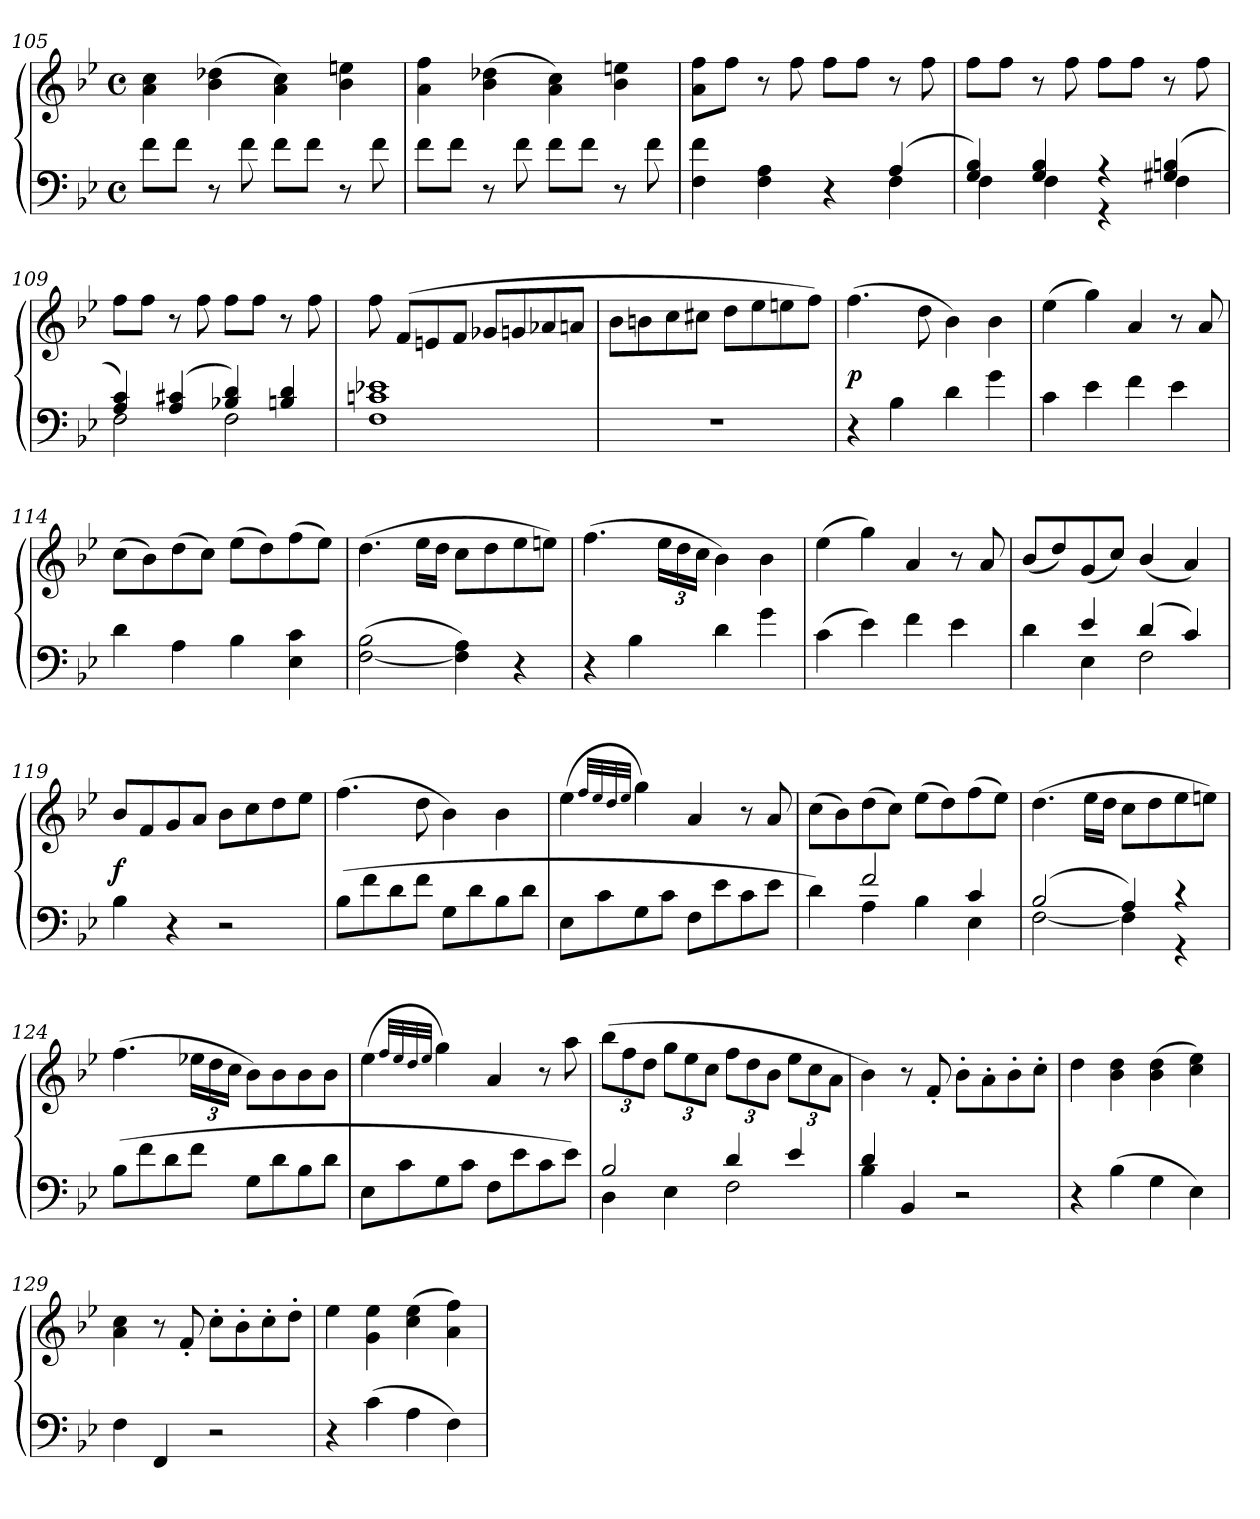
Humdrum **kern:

**kern	**kern	**dynam
*part1	*part1	*part1
*staff2	*staff1	*staff1/2
*clefF4	*clefG2	*
*k[b-e-]	*k[b-e-]	*
*M4/4	*M4/4	*
*met(c)	*met(c)	*
=105	=105	=105
8fL	4a 4cc	.
8fJ	.	.
8r	(4b- 4dd-X	.
8f	.	.
8fL	4a 4cc)	.
8fJ	.	.
8r	4b- 4een	.
8f	.	.
=106	=106	=106
8fL	4a 4ff	.
8fJ	.	.
8r	(4b- 4dd-X	.
8f	.	.
8fL	4a 4cc)	.
8fJ	.	.
8r	4b- 4een	.
8f	.	.
=107	=107	=107
*^	*	*
4F 4f	2.ryy	8a 8ffL	.
.	.	8ffJ	.
4F 4A	.	8r	.
.	.	8ff	.
4r	.	8ffL	.
.	.	8ffJ	.
(4A	4F	8r	.
.	.	8ff	.
=108	=108	=108	=108
4G 4B-)	4F	8ffL	.
.	.	8ffJ	.
4G 4B-	4F	8r	.
.	.	8ff	.
4r	4r	8ffL	.
.	.	8ffJ	.
(4G#X 4Bn	4F	8r	.
.	.	8ff	.
=109	=109	=109	=109
4A 4c)	2F	8ffL	.
.	.	8ffJ	.
(4A 4c#X	.	8r	.
.	.	8ff	.
4B-X 4d)	2F	8ffL	.
.	.	8ffJ	.
4Bn 4d	.	8r	.
.	.	8ff	.
*v	*v	*	*
=110	=110	=110
1F 1cn 1e-X	8ff	.
.	(8fL	.
.	8en	.
.	8fJ	.
.	8g-XL	.
.	8gn	.
.	8a-X	.
.	8anJ	.
=111	=111	=111
1r	8b-L	.
.	8bn	.
.	8cc	.
.	8cc#XJ	.
.	8ddL	.
.	8ee-	.
.	8een	.
.	8ffJ)	.
=112	=112	=112
4r	(4.ff	p
4B-	.	.
.	8dd	.
4d	4b-)	.
4g	4b-	.
=113	=113	=113
4c	(4ee-	.
4e-	4gg)	.
4f	4a	.
4e-	8r	.
.	8a	.
=114	=114	=114
4d	(8ccL	.
.	8b-)	.
4A	(8dd	.
.	8ccJ)	.
4B-	(8ee-L	.
.	8dd)	.
4E- 4c	(8ff	.
.	8ee-J)	.
=115	=115	=115
([2F 2B-	(4.dd	.
.	16ee-LL	.
.	16ddJJ	.
4F] 4A)	8ccL	.
.	8dd	.
4r	8ee-	.
.	8eenJ)	.
=116	=116	=116
4r	(4.ff	.
4B-	.	.
.	24ee-LL	.
.	24dd	.
.	24ccJJ	.
4d	4b-)	.
4g	4b-	.
=117	=117	=117
(4c	(4ee-	.
4e-)	4gg)	.
4f	4a	.
4e-	8r	.
.	8a	.
=118	=118	=118
*^	*	*
4ryy	4d	(8b-/L	.
.	.	8dd/)	.
4e-	4E-	(8g/	.
.	.	8cc/J)	.
(4d	2F	(4b-/	.
4c)	.	4a)	.
*v	*v	*	*
=119	=119	=119
4B-	8b-L	f
.	8f	.
4r	8g	.
.	8aJ	.
2r	8b-L	.
.	8cc	.
.	8dd	.
.	8ee-J	.
=120	=120	=120
(8B-L	(4.ff	.
8f	.	.
8d	.	.
8fJ	8dd	.
8GL	4b-)	.
8d	.	.
8B-	4b-	.
8dJ	.	.
=121	=121	=121
8E-L	(4ee-	.
8c	.	.
.	32qffLLL	.
.	32qee-	.
.	32qdd	.
.	32qee-JJJ	.
8G	4gg)	.
8cJ	.	.
8FL	4a	.
8e-	.	.
8c	8r	.
8e-J	8a	.
=122	=122	=122
*^	*	*
4ryy	4d)	(8ccL	.
.	.	8b-)	.
2f	4A	(8dd	.
.	.	8ccJ)	.
.	4B-	(8ee-L	.
.	.	8dd)	.
4c	4E-	(8ff	.
.	.	8ee-J)	.
=123	=123	=123	=123
(2B-	[2F	(4.dd	.
.	.	16ee-LL	.
.	.	16ddJJ	.
4A)	4F]	8ccL	.
.	.	8dd	.
4r	4r	8ee-	.
.	.	8eenJ)	.
*v	*v	*	*
=124	=124	=124
(8B-L	(4.ff	.
8f	.	.
8d	.	.
8fJ	24ee-XLL	.
.	24dd	.
.	24ccJJ	.
8GL	8b-L)	.
8d	8b-	.
8B-	8b-	.
8dJ	8b-J	.
=125	=125	=125
8E-L	(4ee-	.
8c	.	.
.	32qffLLL	.
.	32qee-	.
.	32qdd	.
.	32qee-JJJ	.
8G	4gg)	.
8cJ	.	.
8FL	4a	.
8e-	.	.
8c	8r	.
8e-J)	8aa	.
=126	=126	=126
*^	*	*
2B-	4D	(12bb-L	.
.	.	12ff	.
.	.	12ddJ	.
.	4E-	12ggL	.
.	.	12ee-	.
.	.	12ccJ	.
4d	2F	12ffL	.
.	.	12dd	.
.	.	12b-J	.
4e-	.	12ee-L	.
.	.	12cc	.
.	.	12aJ	.
=127	=127	=127	=127
4d	4B-	4b-)	.
4BB-	2.ryy	8r	.
.	.	8f'	.
2r	.	8b-'L	.
.	.	8a'	.
.	.	8b-'	.
.	.	8cc'J	.
*v	*v	*	*
=128	=128	=128
4r	4dd	.
(4B-	4b- 4dd	.
4G	(4b- 4dd	.
4E-)	4cc 4ee-)	.
=129	=129	=129
4F	4a 4cc	.
4FF	8r	.
.	8f'	.
2r	8cc'L	.
.	8b-'	.
.	8cc'	.
.	8dd'J	.
=130	=130	=130
4r	4ee-	.
(4c	4g 4ee-	.
4A	(4cc 4ee-	.
4F)	4a 4ff)	.
=	=	=
*-	*-	*-
